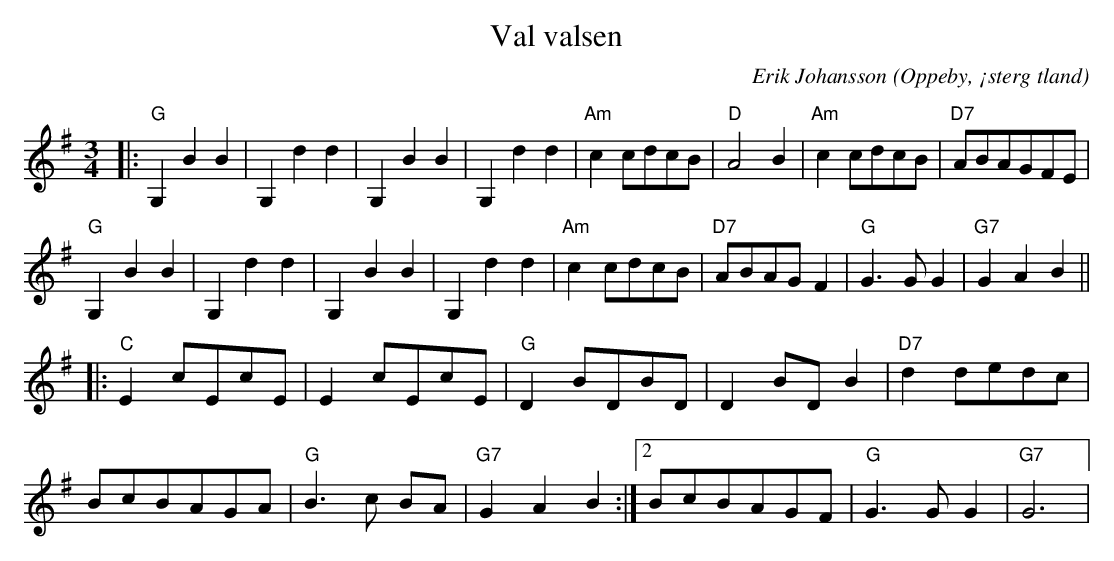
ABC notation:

X:1
T:Val valsen
C:Erik Johansson
O:Oppeby, ¡sterg tland
Q:140
M:3/4
L:1/8
K:G
|:"G"G,2B2B2|G,2d2d2 |G,2B2B2|G,2d2d2 |"Am" c2 cdcB| "D" A4 B2 | "Am" c2 cdcB |"D7" ABAGFE |
"G"G,2B2B2|G,2d2d2 |G,2B2B2|G,2d2d2 |"Am" c2 cdcB| "D7" ABAGF2 | "G" G3 G G2 |"G7" G2A2B2 ||
|:"C"E2 cEcE |E2 cEcE|"G" D2 BDBD |D2 BD B2 |"D7"d2 dedc|
1 BcBAGA|"G"B3 c BA|"G7" G2A2B2:|2 BcBAGF|"G" G3 G G2| "G7" G6 |
